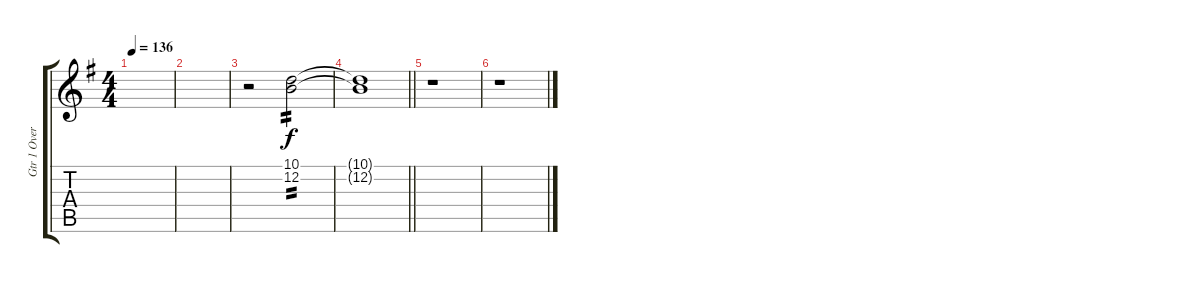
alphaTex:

\track ("Gtr 1 Overdub" "Gtr 1 Over") {instrument lead8bassandlead}
\staff {score tabs}
\tuning (E4 B3 G3 D3 A2 E2) {hide}
\ts (4 4)
\tempo 136
\clef g2
\ks g
|
|
r.2 (10.1 12.2).2{tp 2} |
\barLineRight lightlight
(10.1{t} 12.2{t}).1 |
r.1 |
r.1
